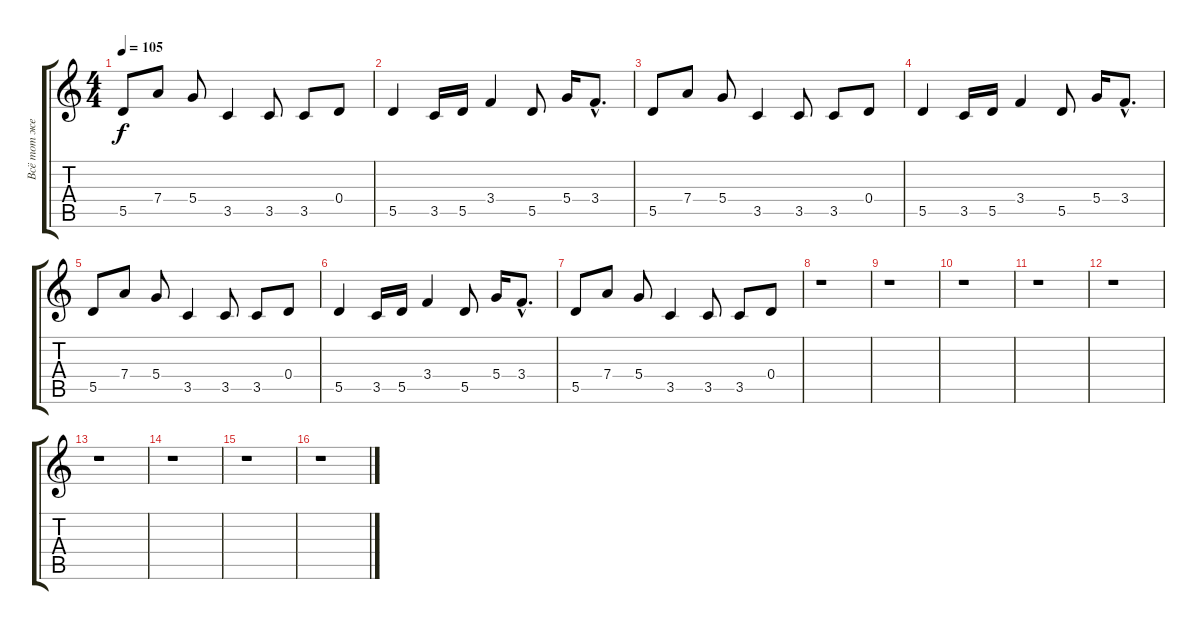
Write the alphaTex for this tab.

\track ("Всё тот же Макс" "Всё тот же") {instrument acousticguitarsteel}
\staff {score tabs}
\tuning (E4 B3 G3 D3 A2 E2) {hide}
\ts (4 4)
\tempo 105
\clef g2
\ks c
5.5.8{dy f} 7.4.8 5.4.8 3.5.4 3.5.8 3.5.8 0.4.8 |
5.5.4 3.5.16 5.5.16 3.4.4 5.5.8 5.4.16 3.4{hac}.8{d} |
5.5.8 7.4.8 5.4.8 3.5.4 3.5.8 3.5.8 0.4.8 |
5.5.4 3.5.16 5.5.16 3.4.4 5.5.8 5.4.16 3.4{hac}.8{d} |
5.5.8 7.4.8 5.4.8 3.5.4 3.5.8 3.5.8 0.4.8 |
5.5.4 3.5.16 5.5.16 3.4.4 5.5.8 5.4.16 3.4{hac}.8{d} |
5.5.8 7.4.8 5.4.8 3.5.4 3.5.8 3.5.8 0.4.8 |
r.1 |
r.1 |
r.1 |
r.1 |
r.1 |
r.1 |
r.1 |
r.1 |
r.1
